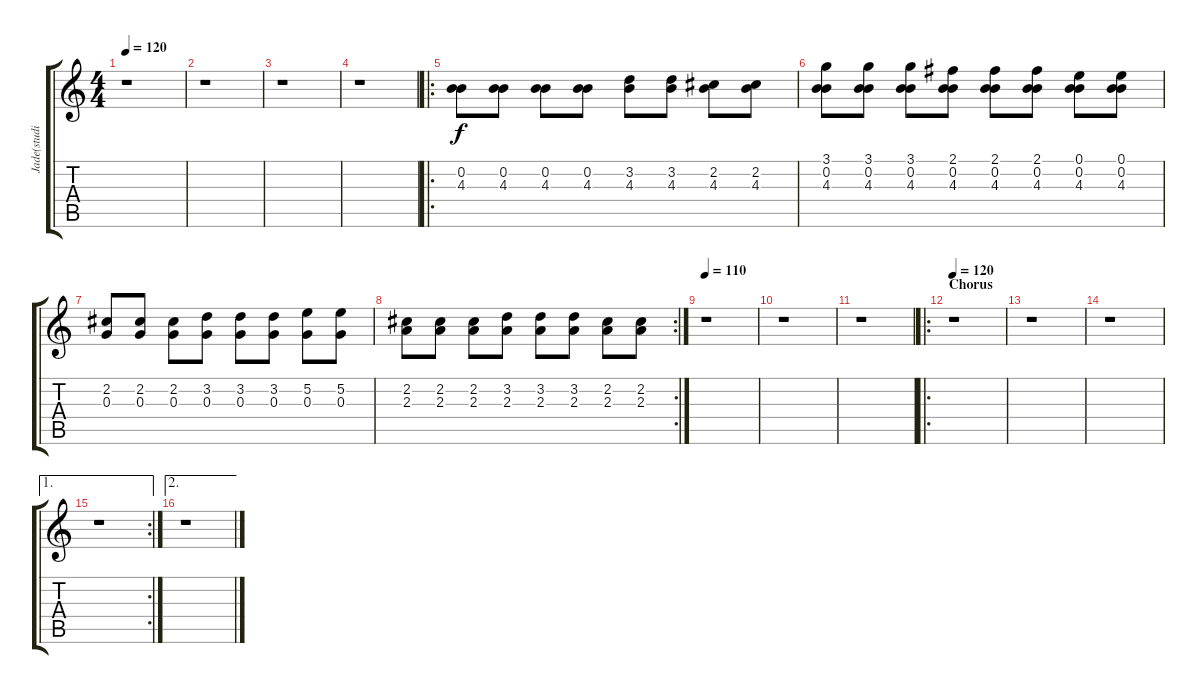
\track ("Jade(studio)" "Jade(studi") {instrument distortionguitar}
\staff {score tabs}
\tuning (E4 B3 G3 D3 A2 E2) {hide}
\ts (4 4)
\tempo 120
\clef g2
\ks c
r.1{dy f} |
r.1 |
r.1 |
r.1 |
\ro
(0.2 4.3).8{volume 16 instrument electricguitarmuted} (0.2 4.3).8 (0.2 4.3).8 (0.2 4.3).8 (3.2 4.3).8 (3.2 4.3).8 (2.2 4.3).8 (2.2 4.3).8 |
(3.1 0.2 4.3).8 (3.1 0.2 4.3).8 (3.1 0.2 4.3).8 (2.1 0.2 4.3).8 (2.1 0.2 4.3).8 (2.1 0.2 4.3).8 (0.1 0.2 4.3).8 (0.1 0.2 4.3).8 |
(2.2 0.3).8 (2.2 0.3).8 (2.2 0.3).8 (3.2 0.3).8 (3.2 0.3).8 (3.2 0.3).8 (5.2 0.3).8 (5.2 0.3).8 |
\rc 2
(2.2 2.3).8 (2.2 2.3).8 (2.2 2.3).8 (3.2 2.3).8 (3.2 2.3).8 (3.2 2.3).8 (2.2 2.3).8 (2.2 2.3).8 |
\tempo 110
r.1 |
r.1 |
r.1 |
\ro
\section ("" "Chorus")
\tempo 120
r.1 |
r.1 |
r.1 |
\ae 1
\rc 2
r.1 |
\ae 2
r.1
